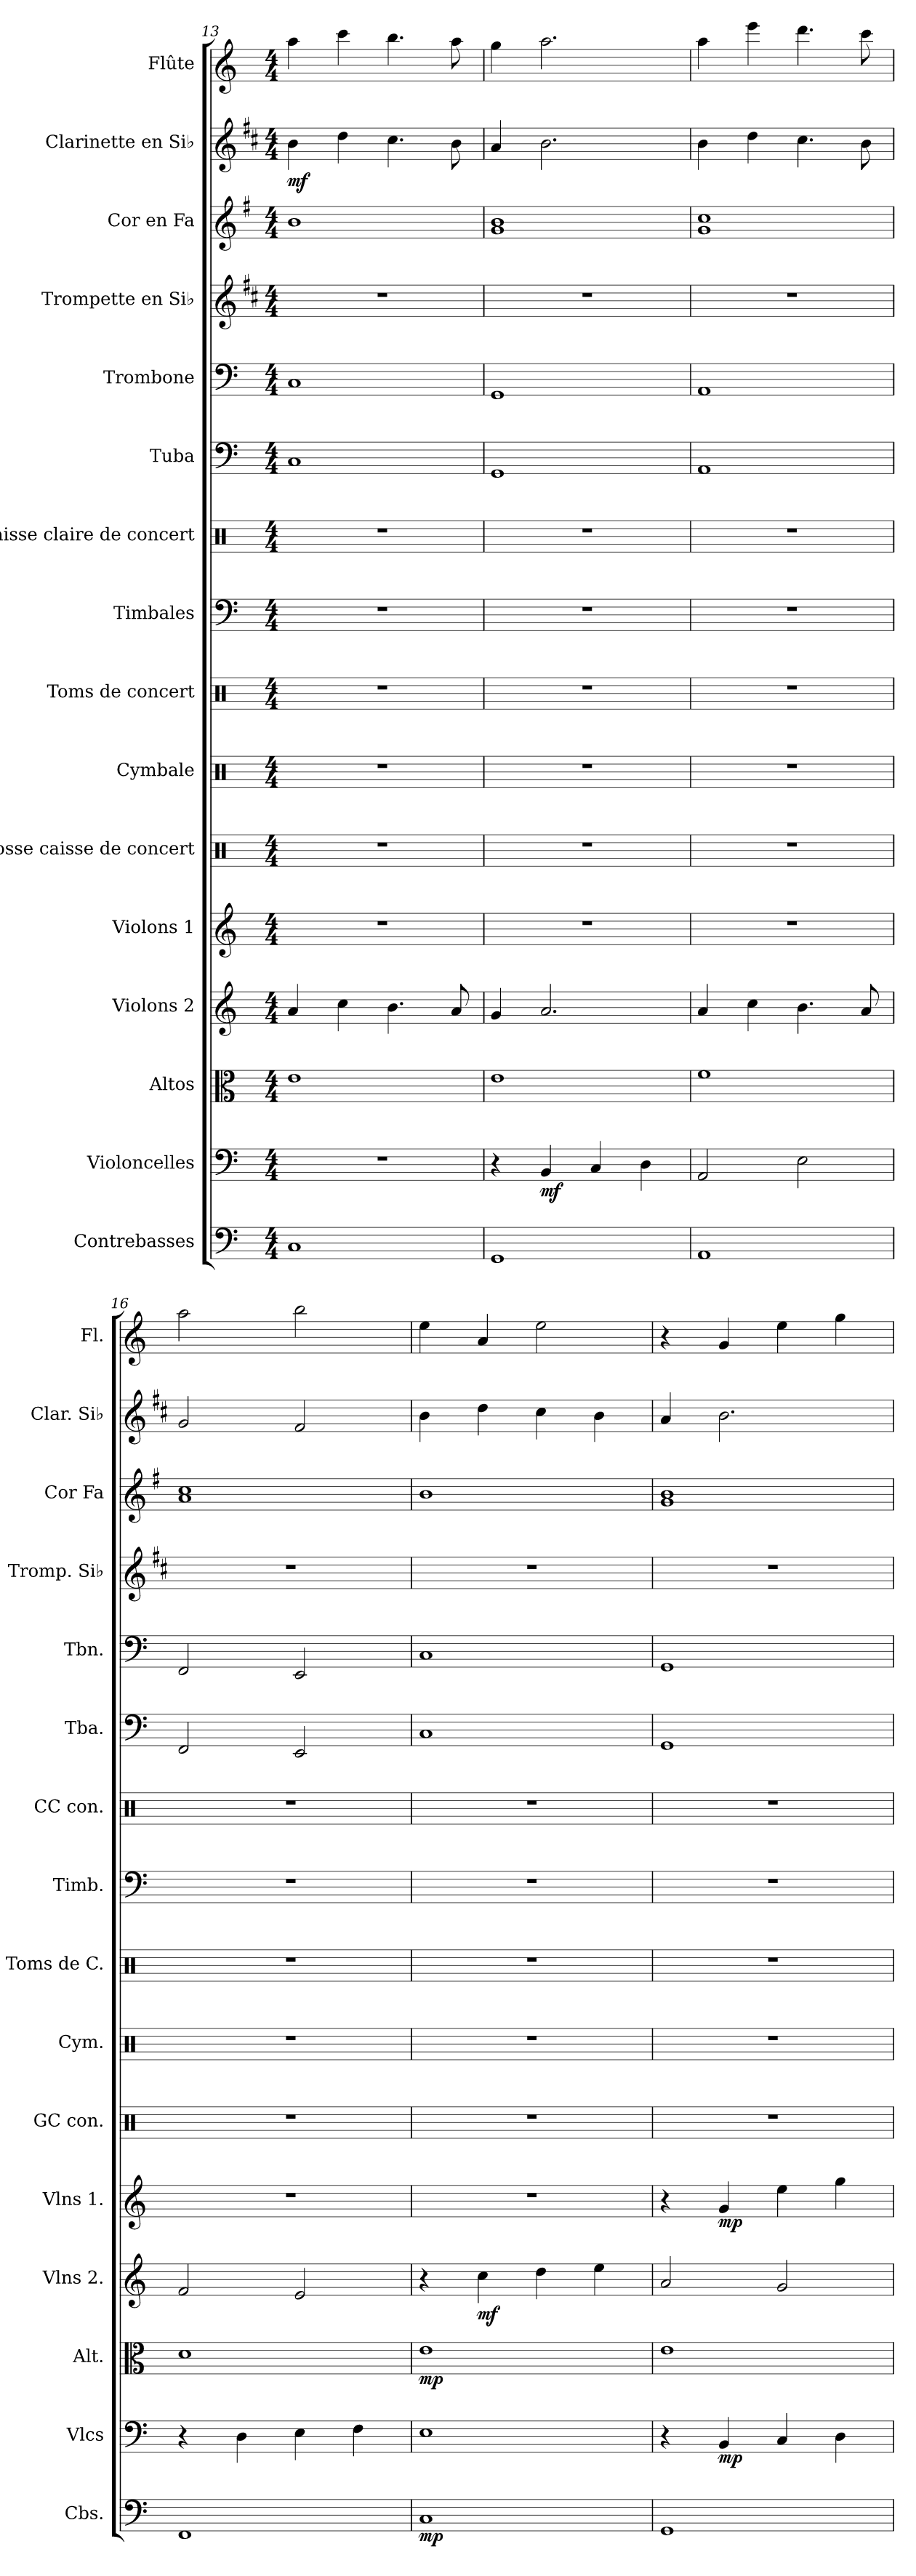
**kern	**dynam	**kern	**dynam	**kern	**dynam	**kern	**dynam	**kern	**dynam	**kern	**kern	**kern	**kern	**kern	**kern	**kern	**kern	**kern	**kern	**dynam	**kern
*part16	*part16	*part15	*part15	*part14	*part14	*part13	*part13	*part12	*part12	*part11	*part10	*part9	*part8	*part7	*part6	*part5	*part4	*part3	*part2	*part2	*part1
*staff16	*staff16	*staff15	*staff15	*staff14	*staff14	*staff13	*staff13	*staff12	*staff12	*staff11	*staff10	*staff9	*staff8	*staff7	*staff6	*staff5	*staff4	*staff3	*staff2	*staff2	*staff1
*I"Contrebasses	*	*I"Violoncelles	*	*I"Altos	*	*I"Violons 2	*	*I"Violons 1	*	*I"Grosse caisse de concert	*I"Cymbale	*I"Toms de concert	*I"Timbales	*I"Caisse claire de concert	*I"Tuba	*I"Trombone	*I"Trompette en Si♭	*I"Cor en Fa	*I"Clarinette en Si♭	*	*I"Flûte
*I'Cbs.	*	*I'Vlcs	*	*I'Alt.	*	*I'Vlns 2.	*	*I'Vlns 1.	*	*I'GC con.	*I'Cym.	*I'Toms de C.	*I'Timb.	*I'CC con.	*I'Tba.	*I'Tbn.	*I'Tromp. Si♭	*I'Cor Fa	*I'Clar. Si♭	*	*I'Fl.
*clefF4	*	*clefF4	*	*clefC3	*	*clefG2	*	*clefG2	*	*clefX	*clefX	*clefX	*clefF4	*clefX	*clefF4	*clefF4	*clefG2	*clefG2	*clefG2	*	*clefG2
*ITrd7c12	*	*	*	*	*	*	*	*	*	*	*	*	*	*	*	*	*ITrd1c2	*ITrd4c7	*ITrd1c2	*	*
*k[]	*	*k[]	*	*k[]	*	*k[]	*	*k[]	*	*k[]	*k[]	*k[]	*k[]	*k[]	*k[]	*k[]	*k[]	*k[]	*k[]	*	*k[]
*M4/4	*	*M4/4	*	*M4/4	*	*M4/4	*	*M4/4	*	*M4/4	*M4/4	*M4/4	*M4/4	*M4/4	*M4/4	*M4/4	*M4/4	*M4/4	*M4/4	*	*M4/4
=13	=13	=13	=13	=13	=13	=13	=13	=13	=13	=13	=13	=13	=13	=13	=13	=13	=13	=13	=13	=13	=13
!	!	!	!	!	!	!	!	!	!	!	!	!	!	!	!	!	!	!	!	!LO:DY:b	!
1CC	.	1r	.	1e	.	4a/	.	1r	.	1r	1r	1r	1r	1r	1C	1C	1r	1e	4a\	mf	4aa\
.	.	.	.	.	.	4cc\	.	.	.	.	.	.	.	.	.	.	.	.	4cc\	.	4ccc\
.	.	.	.	.	.	4.b\	.	.	.	.	.	.	.	.	.	.	.	.	4.b\	.	4.bb\
.	.	.	.	.	.	8a/	.	.	.	.	.	.	.	.	.	.	.	.	8a\	.	8aa\
=14	=14	=14	=14	=14	=14	=14	=14	=14	=14	=14	=14	=14	=14	=14	=14	=14	=14	=14	=14	=14	=14
1GGG	.	4r	.	1e	.	4g/	.	1r	.	1r	1r	1r	1r	1r	1GG	1GG	1r	1c 1e	4g/	.	4gg\
!	!	!	!LO:DY:b	!	!	!	!	!	!	!	!	!	!	!	!	!	!	!	!	!	!
.	.	4BB/	mf	.	.	2.a/	.	.	.	.	.	.	.	.	.	.	.	.	2.a\	.	2.aa\
.	.	4C/	.	.	.	.	.	.	.	.	.	.	.	.	.	.	.	.	.	.	.
.	.	4D\	.	.	.	.	.	.	.	.	.	.	.	.	.	.	.	.	.	.	.
=15	=15	=15	=15	=15	=15	=15	=15	=15	=15	=15	=15	=15	=15	=15	=15	=15	=15	=15	=15	=15	=15
1AAA	.	2AA/	.	1f	.	4a/	.	1r	.	1r	1r	1r	1r	1r	1AA	1AA	1r	1c 1f	4a\	.	4aa\
.	.	.	.	.	.	4cc\	.	.	.	.	.	.	.	.	.	.	.	.	4cc\	.	4eee\
.	.	2E\	.	.	.	4.b\	.	.	.	.	.	.	.	.	.	.	.	.	4.b\	.	4.ddd\
.	.	.	.	.	.	8a/	.	.	.	.	.	.	.	.	.	.	.	.	8a\	.	8ccc\
=16	=16	=16	=16	=16	=16	=16	=16	=16	=16	=16	=16	=16	=16	=16	=16	=16	=16	=16	=16	=16	=16
1FFF	.	4r	.	1d	.	2f/	.	1r	.	1r	1r	1r	1r	1r	2FF/	2FF/	1r	1d 1f	2f/	.	2aa\
.	.	4D\	.	.	.	.	.	.	.	.	.	.	.	.	.	.	.	.	.	.	.
.	.	4E\	.	.	.	2e/	.	.	.	.	.	.	.	.	2EE/	2EE/	.	.	2e/	.	2bb\
.	.	4F\	.	.	.	.	.	.	.	.	.	.	.	.	.	.	.	.	.	.	.
=17	=17	=17	=17	=17	=17	=17	=17	=17	=17	=17	=17	=17	=17	=17	=17	=17	=17	=17	=17	=17	=17
!	!LO:DY:b	!	!	!	!LO:DY:b	!	!	!	!	!	!	!	!	!	!	!	!	!	!	!	!
1CC	mp	1E	.	1e	mp	4r	.	1r	.	1r	1r	1r	1r	1r	1C	1C	1r	1e	4a\	.	4ee\
!	!	!	!	!	!	!	!LO:DY:b	!	!	!	!	!	!	!	!	!	!	!	!	!	!
.	.	.	.	.	.	4cc\	mf	.	.	.	.	.	.	.	.	.	.	.	4cc\	.	4a/
.	.	.	.	.	.	4dd\	.	.	.	.	.	.	.	.	.	.	.	.	4b\	.	2ee\
.	.	.	.	.	.	4ee\	.	.	.	.	.	.	.	.	.	.	.	.	4a\	.	.
!!LO:PB:g=z
=18	=18	=18	=18	=18	=18	=18	=18	=18	=18	=18	=18	=18	=18	=18	=18	=18	=18	=18	=18	=18	=18
1GGG	.	4r	.	1e	.	2a/	.	4r	.	1r	1r	1r	1r	1r	1GG	1GG	1r	1c 1e	4g/	.	4r
!	!	!	!LO:DY:b	!	!	!	!	!	!LO:DY:b	!	!	!	!	!	!	!	!	!	!	!	!
.	.	4BB/	mp	.	.	.	.	4g/	mp	.	.	.	.	.	.	.	.	.	2.a\	.	4g/
.	.	4C/	.	.	.	2g/	.	4ee\	.	.	.	.	.	.	.	.	.	.	.	.	4ee\
.	.	4D\	.	.	.	.	.	4gg\	.	.	.	.	.	.	.	.	.	.	.	.	4gg\
=	=	=	=	=	=	=	=	=	=	=	=	=	=	=	=	=	=	=	=	=	=
*-	*-	*-	*-	*-	*-	*-	*-	*-	*-	*-	*-	*-	*-	*-	*-	*-	*-	*-	*-	*-	*-
